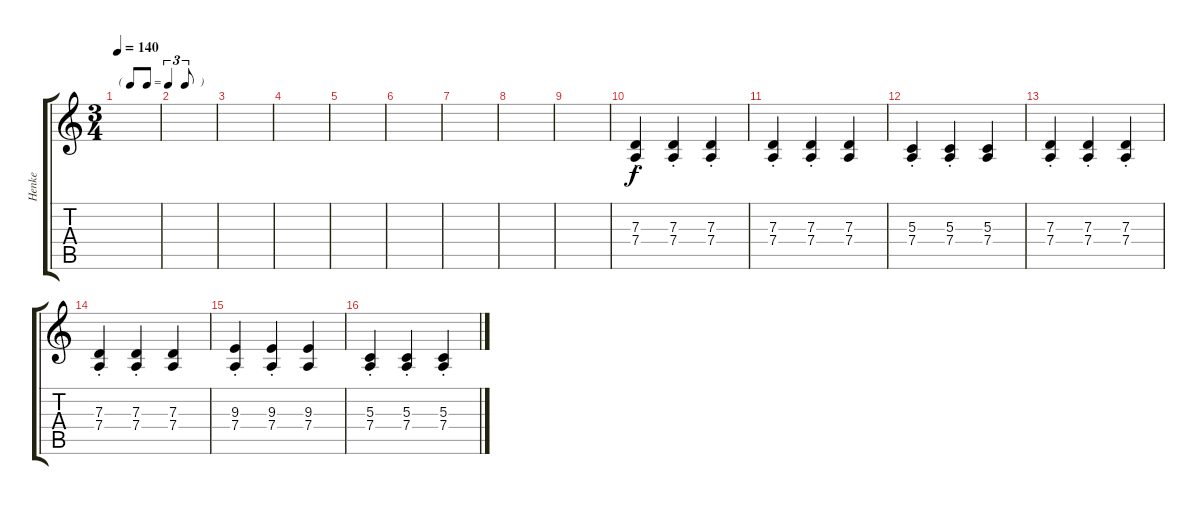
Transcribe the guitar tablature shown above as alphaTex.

\track ("Henke" "Henke") {instrument acousticgrandpiano}
\staff {score tabs}
\tuning (E4 B3 G3 D3 A2 E2) {hide}
\ts (3 4)
\tf triplet8th
\tempo 140
\clef g2
\ks c
|
|
|
|
|
|
|
|
|
(7.3{st} 7.4{st}).4 (7.3{st} 7.4{st}).4 (7.3{st} 7.4{st}).4 |
(7.3{st} 7.4{st}).4 (7.3{st} 7.4{st}).4 (7.3 7.4).4 |
(5.3{st} 7.4{st}).4 (5.3{st} 7.4{st}).4 (5.3 7.4).4 |
(7.3{st} 7.4{st}).4 (7.3{st} 7.4{st}).4 (7.3{st} 7.4{st}).4 |
(7.3{st} 7.4{st}).4 (7.3{st} 7.4{st}).4 (7.3 7.4).4 |
(9.3{st} 7.4{st}).4 (9.3{st} 7.4{st}).4 (9.3 7.4).4 |
(5.3{st} 7.4{st}).4 (5.3{st} 7.4{st}).4 (5.3{st} 7.4{st}).4
